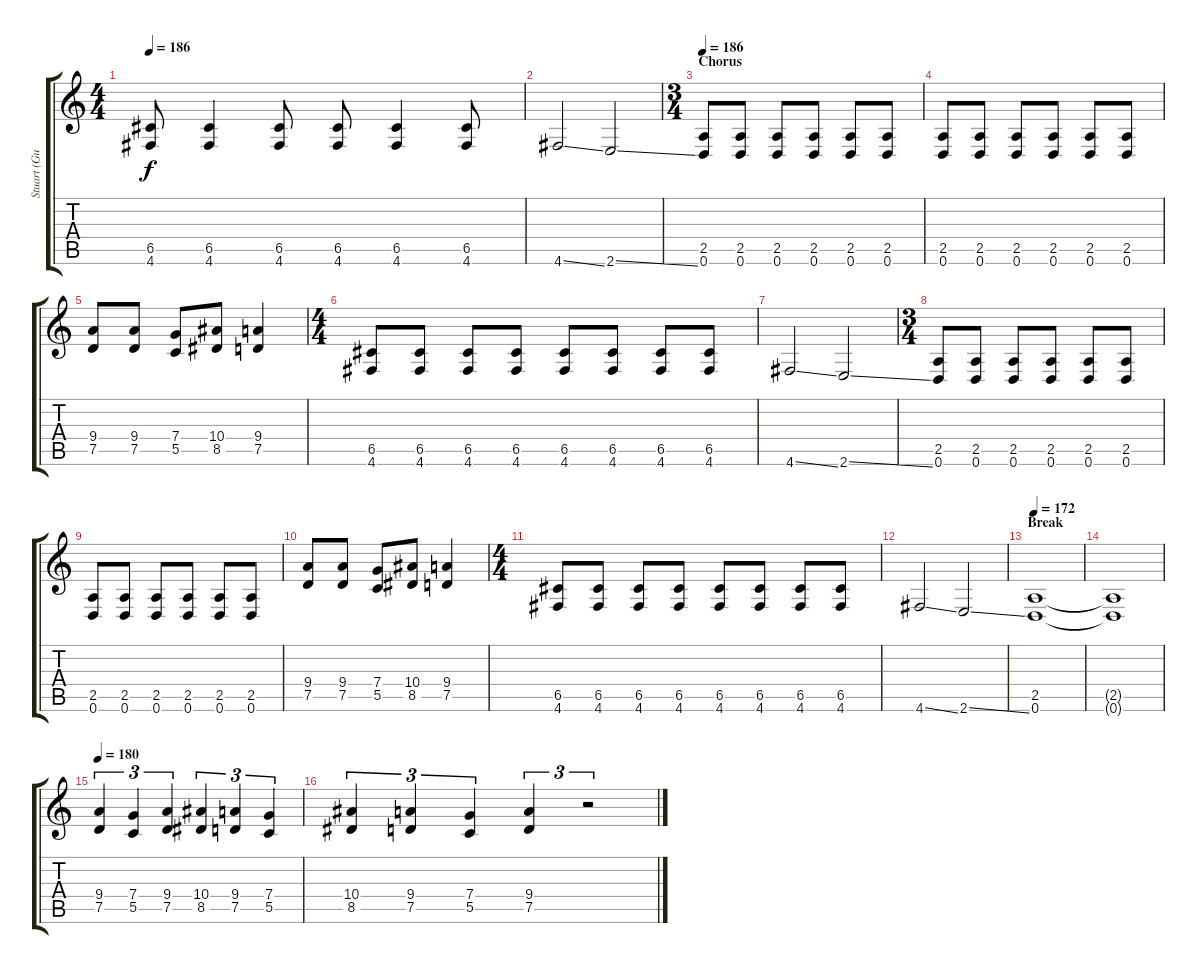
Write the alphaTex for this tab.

\track ("Stuart (Guitar)" "Stuart (Gu") {instrument distortionguitar}
\staff {score tabs}
\tuning (D4 A3 F3 C3 G2 D2) {hide}
\ts (4 4)
\tempo 186
\clef g2
\ks c
(6.5 4.6).8{dy f} (6.5 4.6).4 (6.5 4.6).8 (6.5 4.6).8 (6.5 4.6).4 (6.5 4.6).8 |
4.6{ss}.2 2.6{ss}.2 |
\ts (3 4)
\section ("" "Chorus")
\tempo 186
(2.5 0.6).8 (2.5 0.6).8 (2.5 0.6).8 (2.5 0.6).8 (2.5 0.6).8 (2.5 0.6).8 |
(2.5 0.6).8 (2.5 0.6).8 (2.5 0.6).8 (2.5 0.6).8 (2.5 0.6).8 (2.5 0.6).8 |
(9.4 7.5).8 (9.4 7.5).8 (7.4 5.5).8 (10.4 8.5).8 (9.4 7.5).4 |
\ts (4 4)
(6.5 4.6).8 (6.5 4.6).8 (6.5 4.6).8 (6.5 4.6).8 (6.5 4.6).8 (6.5 4.6).8 (6.5 4.6).8 (6.5 4.6).8 |
4.6{ss}.2 2.6{ss}.2 |
\ts (3 4)
(2.5 0.6).8 (2.5 0.6).8 (2.5 0.6).8 (2.5 0.6).8 (2.5 0.6).8 (2.5 0.6).8 |
(2.5 0.6).8 (2.5 0.6).8 (2.5 0.6).8 (2.5 0.6).8 (2.5 0.6).8 (2.5 0.6).8 |
(9.4 7.5).8 (9.4 7.5).8 (7.4 5.5).8 (10.4 8.5).8 (9.4 7.5).4 |
\ts (4 4)
(6.5 4.6).8 (6.5 4.6).8 (6.5 4.6).8 (6.5 4.6).8 (6.5 4.6).8 (6.5 4.6).8 (6.5 4.6).8 (6.5 4.6).8 |
4.6{ss}.2 2.6{ss}.2 |
\section ("" "Break")
\tempo 172
(2.5 0.6).1 |
(2.5{t} 0.6{t}).1 |
\tempo 180
(9.4 7.5).4{tu (3 2)} (7.4 5.5).4{tu (3 2)} (9.4 7.5).4{tu (3 2)} (10.4 8.5).4{tu (3 2)} (9.4 7.5).4{tu (3 2)} (7.4 5.5).4{tu (3 2)} |
(10.4 8.5).4{tu (3 2)} (9.4 7.5).4{tu (3 2)} (7.4 5.5).4{tu (3 2)} (9.4 7.5).4{tu (3 2)} r.2{tu (3 2)}
